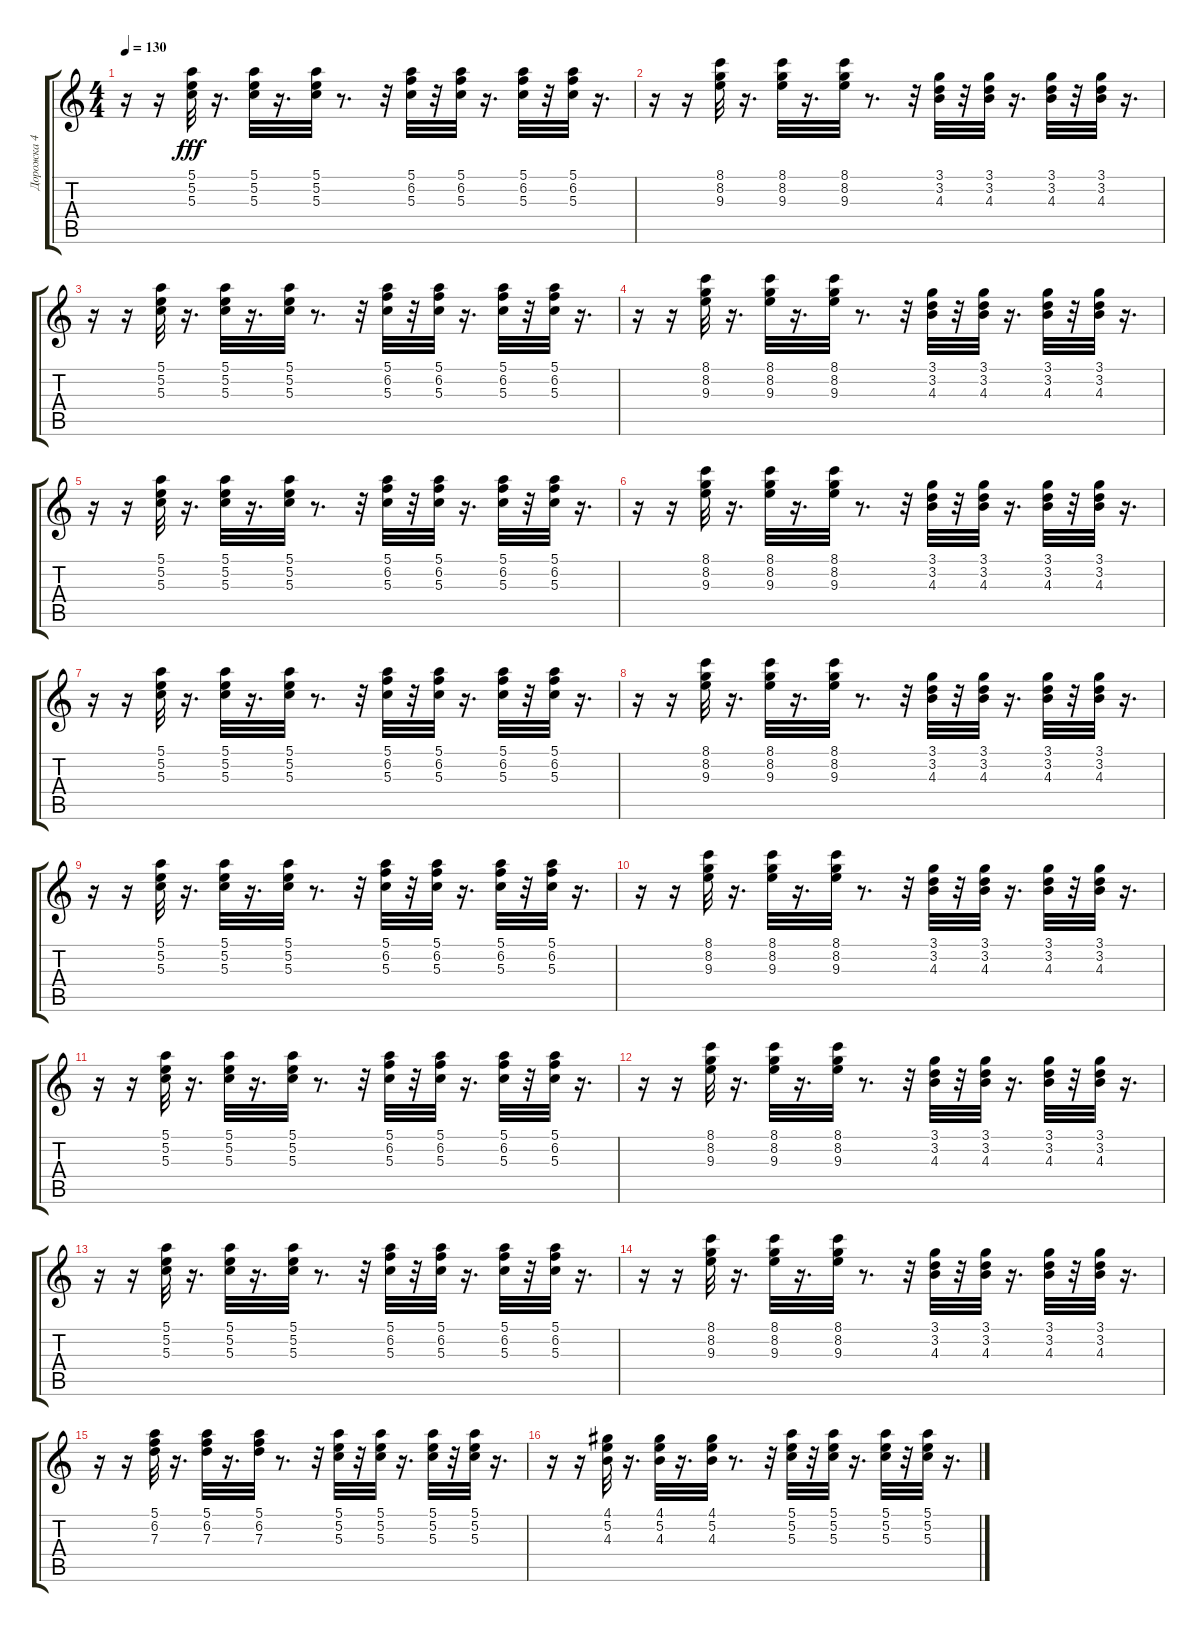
\track ("Дорожка 4" "Дорожка 4") {instrument synthbass1}
\staff {score tabs}
\tuning (E4 B3 G3 D3 A2 E2) {hide}
\ts (4 4)
\tempo 130
\clef g2
\ks c
r.16{dy fff} r.16 (5.1 5.2 5.3).32 r.16{d} (5.1 5.2 5.3).32{balance 8} r.16{d} (5.1 5.2 5.3).32 r.8{d} r.32 (5.1 6.2 5.3).32 r.32 (5.1 6.2 5.3).32 r.16{d} (5.1 6.2 5.3).32 r.32 (5.1 6.2 5.3).32 r.16{d} |
r.16 r.16 (8.1 8.2 9.3).32 r.16{d} (8.1 8.2 9.3).32{balance 8} r.16{d} (8.1 8.2 9.3).32 r.8{d} r.32 (3.1 3.2 4.3).32 r.32 (3.1 3.2 4.3).32 r.16{d} (3.1 3.2 4.3).32 r.32 (3.1 3.2 4.3).32 r.16{d} |
r.16 r.16 (5.1 5.2 5.3).32 r.16{d} (5.1 5.2 5.3).32{balance 8} r.16{d} (5.1 5.2 5.3).32 r.8{d} r.32 (5.1 6.2 5.3).32 r.32 (5.1 6.2 5.3).32 r.16{d} (5.1 6.2 5.3).32 r.32 (5.1 6.2 5.3).32 r.16{d} |
r.16 r.16 (8.1 8.2 9.3).32 r.16{d} (8.1 8.2 9.3).32{balance 8} r.16{d} (8.1 8.2 9.3).32 r.8{d} r.32 (3.1 3.2 4.3).32 r.32 (3.1 3.2 4.3).32 r.16{d} (3.1 3.2 4.3).32 r.32 (3.1 3.2 4.3).32 r.16{d} |
r.16 r.16 (5.1 5.2 5.3).32 r.16{d} (5.1 5.2 5.3).32{balance 8} r.16{d} (5.1 5.2 5.3).32 r.8{d} r.32 (5.1 6.2 5.3).32 r.32 (5.1 6.2 5.3).32 r.16{d} (5.1 6.2 5.3).32 r.32 (5.1 6.2 5.3).32 r.16{d} |
r.16 r.16 (8.1 8.2 9.3).32 r.16{d} (8.1 8.2 9.3).32{balance 8} r.16{d} (8.1 8.2 9.3).32 r.8{d} r.32 (3.1 3.2 4.3).32 r.32 (3.1 3.2 4.3).32 r.16{d} (3.1 3.2 4.3).32 r.32 (3.1 3.2 4.3).32 r.16{d} |
r.16 r.16 (5.1 5.2 5.3).32 r.16{d} (5.1 5.2 5.3).32{balance 8} r.16{d} (5.1 5.2 5.3).32 r.8{d} r.32 (5.1 6.2 5.3).32 r.32 (5.1 6.2 5.3).32 r.16{d} (5.1 6.2 5.3).32 r.32 (5.1 6.2 5.3).32 r.16{d} |
r.16 r.16 (8.1 8.2 9.3).32 r.16{d} (8.1 8.2 9.3).32{balance 8} r.16{d} (8.1 8.2 9.3).32 r.8{d} r.32 (3.1 3.2 4.3).32 r.32 (3.1 3.2 4.3).32 r.16{d} (3.1 3.2 4.3).32 r.32 (3.1 3.2 4.3).32 r.16{d} |
r.16 r.16 (5.1 5.2 5.3).32 r.16{d} (5.1 5.2 5.3).32{balance 8} r.16{d} (5.1 5.2 5.3).32 r.8{d} r.32 (5.1 6.2 5.3).32 r.32 (5.1 6.2 5.3).32 r.16{d} (5.1 6.2 5.3).32 r.32 (5.1 6.2 5.3).32 r.16{d} |
r.16 r.16 (8.1 8.2 9.3).32 r.16{d} (8.1 8.2 9.3).32{balance 8} r.16{d} (8.1 8.2 9.3).32 r.8{d} r.32 (3.1 3.2 4.3).32 r.32 (3.1 3.2 4.3).32 r.16{d} (3.1 3.2 4.3).32 r.32 (3.1 3.2 4.3).32 r.16{d} |
r.16 r.16 (5.1 5.2 5.3).32 r.16{d} (5.1 5.2 5.3).32{balance 8} r.16{d} (5.1 5.2 5.3).32 r.8{d} r.32 (5.1 6.2 5.3).32 r.32 (5.1 6.2 5.3).32 r.16{d} (5.1 6.2 5.3).32 r.32 (5.1 6.2 5.3).32 r.16{d} |
r.16 r.16 (8.1 8.2 9.3).32 r.16{d} (8.1 8.2 9.3).32{balance 8} r.16{d} (8.1 8.2 9.3).32 r.8{d} r.32 (3.1 3.2 4.3).32 r.32 (3.1 3.2 4.3).32 r.16{d} (3.1 3.2 4.3).32 r.32 (3.1 3.2 4.3).32 r.16{d} |
r.16 r.16 (5.1 5.2 5.3).32 r.16{d} (5.1 5.2 5.3).32{balance 8} r.16{d} (5.1 5.2 5.3).32 r.8{d} r.32 (5.1 6.2 5.3).32 r.32 (5.1 6.2 5.3).32 r.16{d} (5.1 6.2 5.3).32 r.32 (5.1 6.2 5.3).32 r.16{d} |
r.16 r.16 (8.1 8.2 9.3).32 r.16{d} (8.1 8.2 9.3).32{balance 8} r.16{d} (8.1 8.2 9.3).32 r.8{d} r.32 (3.1 3.2 4.3).32 r.32 (3.1 3.2 4.3).32 r.16{d} (3.1 3.2 4.3).32 r.32 (3.1 3.2 4.3).32 r.16{d} |
r.16 r.16 (5.1 6.2 7.3).32 r.16{d} (5.1 6.2 7.3).32{balance 8} r.16{d} (5.1 6.2 7.3).32 r.8{d} r.32 (5.1 5.2 5.3).32 r.32 (5.1 5.2 5.3).32 r.16{d} (5.1 5.2 5.3).32 r.32 (5.1 5.2 5.3).32 r.16{d} |
r.16 r.16 (4.1 5.2 4.3).32 r.16{d} (4.1 5.2 4.3).32{balance 8} r.16{d} (4.1 5.2 4.3).32 r.8{d} r.32 (5.1 5.2 5.3).32 r.32 (5.1 5.2 5.3).32 r.16{d} (5.1 5.2 5.3).32 r.32 (5.1 5.2 5.3).32 r.16{d}
